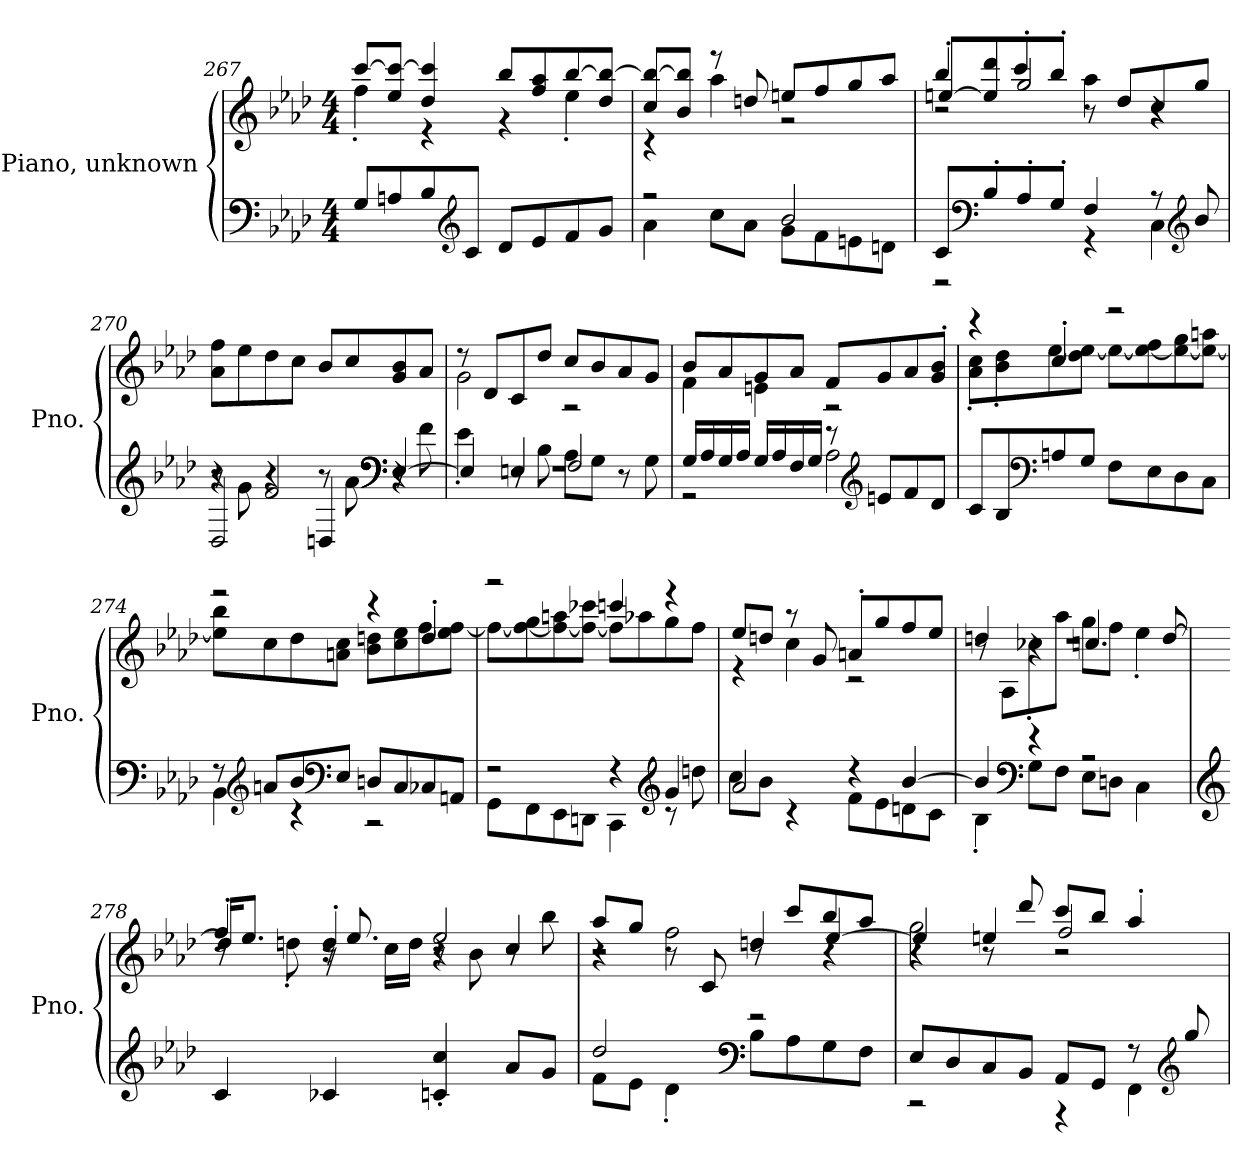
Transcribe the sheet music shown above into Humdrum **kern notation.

**kern	**kern
*part1	*part1
*staff2	*staff1
*I"Piano, unknown	*
*I'Pno.	*
*clefF4	*clefG2
*k[b-e-a-d-]	*k[b-e-a-d-]
*M4/4	*M4/4
=267	=267
*	*^
8G/L	[8ccc/L	4ff'\
8An/	8ee-/ 8ccc/_J	.
8B-/	4dd-/ 4ccc/]	4r
*clefG2	*	*
8c/J	.	.
8d-/L	8bb-/L	4r
8e-/	8ff/ 8aa-/	.
8f/	[8bb-/	4ee-'\
8g/J	8dd-/ 8bb-/_J	.
!!LO:LB:g=z	!!
=268	=268	=268
*^	*	*
2r	4a-\	8cc/ 8bb-/_L	4r
.	.	8b-/ 8bb-/]J	.
.	8cc\L	8r	4aa-\
.	8a-\J	8ddn/	.
2b-/	8g\L	8een/L	2r
.	8f\	8ff/	.
.	8en\	8gg/	.
.	8dn\J	8aa-/J	.
=269	=269	=269	=269
*	*	*	*^
8c/L	2r	4bb-'/	2r	[8een/L
*clefF4	*	*	*	*
8B-'/	.	.	.	8ee/] 8ddd-/
8A-'/	.	2gg/	.	8ccc'/
8G'/J	.	.	.	8bb-'/J
4F/	4r	.	4aa-\	8r
.	.	.	.	8dd-/L
8r	4C\	4r	4r	8cc/
*clefG2	*	*	*	*
8b-/	.	.	.	8gg/J
*	*	*v	*v	*v
=270	=270	=270
*	*^	*
4r	8r	2D-/	8a-\ 8ff\L
.	8g\	.	8ee-\
2f/	4r	.	8dd-\
.	.	.	8cc\J
.	8r	4Dn/	8b-/L
.	8a-\	.	8cc/
*clefF4	*	*	*
4r	8r	[4E-/	8g/ 8b-/
.	8f\	.	8a-/J
!!LO:LB:g=z
=271	=271	=271	=271
*	*	*	*^
1r	4e-'\	4E-/]	8r	2g\
.	.	.	8d-/L	.
.	8r	4En/	8c/	.
.	8B-\	.	8dd-/J	.
.	8A-\L	2F/	8cc/L	2r
.	8G\J	.	8b-/	.
.	8r	.	8a-/	.
.	8G\	.	8g/J	.
*	*v	*v	*	*
=272	=272	=272	=272
16G/LL	2r	8b-/L	4f\
16A-/	.	.	.
16G/	.	8a-/	.
16A-/JJ	.	.	.
16G/LL	.	8g/	4en\
16A-/	.	.	.
16F/	.	8a-/J	.
16G/JJ	.	.	.
8r	2A-\	8f/L	2r
*clefG2	*	*	*
8en/L	.	8g/	.
8f/	.	8a-/	.
8d-/J	.	8g/' 8b-/'J	.
*v	*v	*	*
=273	=273	=273
8c/L	4r	8a-\' 8cc\'L
8B-/	.	8b-\' 8dd-\'
*clefF4	*	*
8An/	4cc'/	[8ee-\
8G/J	.	8dd-\ 8ee-\_J
8F\L	2r	8ee-\L_
8E-\	.	8ee-\_ 8ff\
8D-\	.	8ee-\_ 8gg\
8C\J	.	8ee-\_ 8aan\J
!!LO:PB:g=z	!!
=274	=274	=274
*^	*	*
8r	4BB-\	2r	8ee-\] 8bb-\L
*clefG2	*	*	*
8an/L	.	.	8cc\
8b-/	4r	.	8dd-\
*clefF4	*	*	*
8E-/J	.	.	8an\ 8cc\J
8Dn/L	2r	4r	8b-\ 8ddn\L
8C/	.	.	8cc\ 8ee-\
8C-X/	.	4dd'/	[8ff\
8AAn/J	.	.	8ee-\ 8ff\_J
=275	=275	=275	=275
2r	8GG\L	2r	8ff\L_
.	8FF\	.	8ff\_ 8gg\
.	8EE-\	.	8ff\_ 8aan\
.	8DDn\J	.	8ff\_ 8ccc-X\J
4r	4CC\	4cccn/	8ff\L]
.	.	.	8aa-X\
*clefG2	*	*	*
4g/	8r	4r	8gg\
.	8ddn\	.	8ff\J
=276	=276	=276	=276
2a-/	8cc\L	8ee-/L	4r
.	8b-\J	8ddn/J	.
.	4r	8r	4cc\
.	.	8g/	.
4r	8f\L	8an'/L	2r
.	8e-\	8gg/	.
[4b-/	8dn\	8ff/	.
.	8c\J	8ee-/J	.
!!LO:LB:g=z
=277	=277	=277	=277
*	*	*	*^
4b-/]	4B-'\	1r	8r	4ddn/
.	.	.	8A-\L	.
*clefF4	*	*	*	*
4r	8G\L	.	8cc-X'\	4r
.	8F\J	.	8aa-\J	.
2r	8E-\L	.	8gg\L	4.ccn/
.	8Dn\J	.	8ff\J	.
.	4C\	.	4ee-'\	.
.	.	.	.	[8dd/
*v	*v	*	*	*
=278	=278	=278	=278
*clefG2	*	*	*
4c/	4ff'/	8r	16dd/KL]
.	.	.	8.ee-/J
.	.	8ddn'\	.
4c-X/	16r	8r	4dd'/
.	8.ee-/	.	.
.	.	16cc\LL	.
.	.	16dd\JJ	.
4cn/' 4cc/'	2ee-/	8r	4r
.	.	8b-\	.
8a-/L	.	8r	4cc/
8g/J	.	8bb-\	.
=279	=279	=279	=279
*^	*	*	*
2dd-/	8f\L	8aa-/L	4r	2r
.	8e-\J	8gg/J	.	.
.	4d-'\	8r	2ff\	.
.	.	8c/	.	.
*clefF4	*	*	*	*
2r	8B-\L	8r	.	4ddn/
.	8A-\	8ccc/L	.	.
.	8G\	8bb-/	4r	[4ee-/
.	8F\J	8aa-/J	.	.
!!LO:LB:g=z	!!	!!
=280	=280	=280	=280	=280
8E-/L	2r	4r	2gg\	4ee-/]
8D-/	.	.	.	.
8C/	.	8r	.	4een/
8BB-/J	.	8ddd-/	.	.
8AA-/L	4r	8ccc/L	2r	2ff/
8GG/J	.	8bb-/J	.	.
8r	4FF\	4aa-'/	.	.
*clefG2	*	*	*	*
8gg/	.	.	.	.
*v	*v	*	*	*
*	*v	*v	*v
=	=
*-	*-
